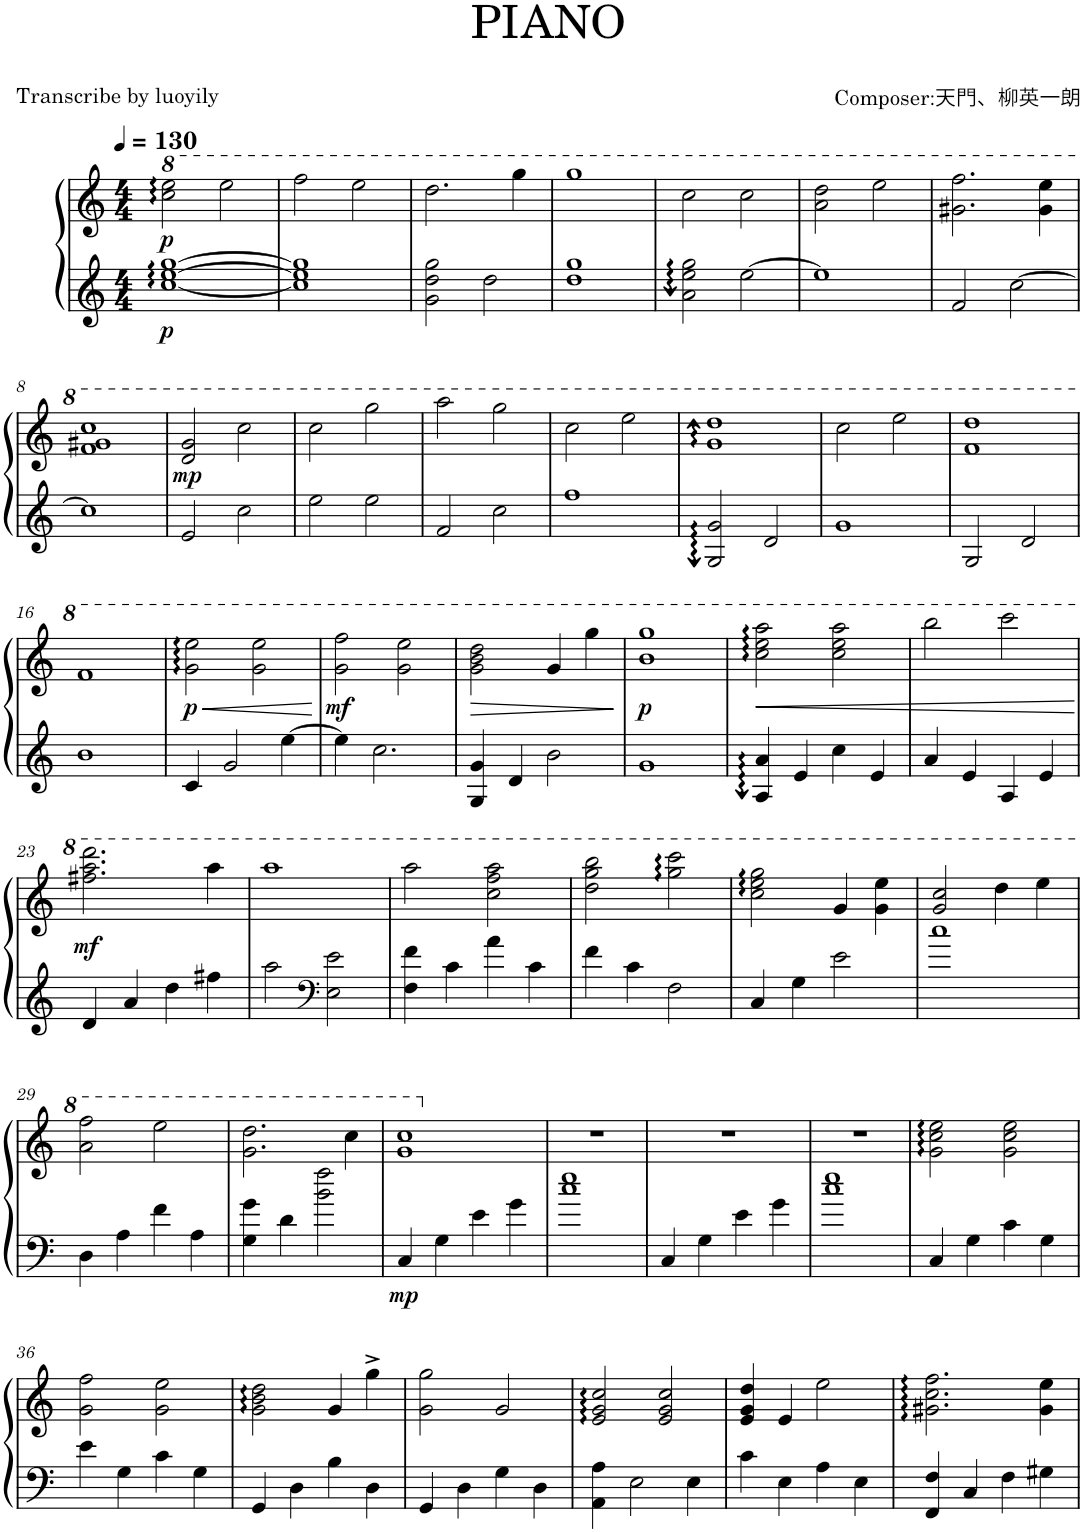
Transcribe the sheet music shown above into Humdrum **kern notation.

**kern	**kern	**dynam
*part1	*part1	*part1
*staff2	*staff1	*staff1/2
*I"钢琴, Piano 1	*	*
*I'Pno.	*	*
*clefG2	*clefG2	*
*k[]	*k[]	*
*M4/4	*M4/4	*
*MM130	*MM130	*
*	*8va	*
=1	=1	=1
!	!	!LO:DY:b=2
!	!	!LO:DY:n=1:b
[1cc:: [1ee:: [1gg::	2ccc\ 2eee\	p p
.	2eee\	.
=2	=2	=2
1cc] 1ee] 1gg]	2fff\	.
.	2eee\	.
=3	=3	=3
2g\ 2dd\ 2gg\	2.ddd\	.
2dd\	.	.
.	4ggg\	.
=4	=4	=4
1dd 1gg	1ggg	.
=5	=5	=5
2a\ 2ee\ 2gg\	2ccc\	.
[2ee\	2ccc\	.
=6	=6	=6
1ee]	2aa\ 2ddd\	.
.	2eee\	.
=7	=7	=7
2f/	2.gg#X\ 2.fff\	.
[2cc\	.	.
.	4gg#\ 4eee\	.
!!LO:LB:g=z
=8	=8	=8
1cc]	1ff 1gg#X 1ccc	.
=9	=9	=9
!	!	!LO:DY:b
2e/	2dd/ 2gg/	mp
2cc\	2ccc\	.
=10	=10	=10
2ee\	2ccc\	.
2ee\	2ggg\	.
=11	=11	=11
2f/	2aaa\	.
2cc\	2ggg\	.
=12	=12	=12
1ff	2ccc\	.
.	2eee\	.
=13	=13	=13
2G/:: 2g/::	1gg 1ddd	.
2d/	.	.
=14	=14	=14
1g	2ccc\	.
.	2eee\	.
=15	=15	=15
2G/	1ff 1ddd	.
2d/	.	.
!!LO:LB:g=z
=16	=16	=16
1b	1ff	.
=17	=17	=17
!	!	!LO:HP:b
!	!	!LO:DY:n=1:b
4c/	2gg\ 2eee\	< p
2g/	.	.
.	2gg\ 2eee\	.
[4ee\	.	.
.	.	[
=18	=18	=18
!	!	!LO:DY:b
4ee\]	2gg\ 2fff\	mf
2.cc\	.	.
.	2gg\ 2eee\	.
=19	=19	=19
!	!	!LO:HP:b
4G/ 4g/	2gg\ 2bb\ 2ddd\	>
4d/	.	.
2b\	4gg/	.
.	4ggg\	.
.	.	]
=20	=20	=20
!	!	!LO:DY:b
1g	1bb 1ggg	p
=21	=21	=21
!	!	!LO:HP:b
4A/:: 4a/::	2ccc\ 2eee\ 2aaa\	<
4e/	.	.
4cc\	2ccc\ 2eee\ 2aaa\	.
4e/	.	.
=22	=22	=22
4a/	2bbb\	.
4e/	.	.
4A/	2cccc\	.
4e/	.	.
.	.	[
!!LO:LB:g=z
=23	=23	=23
!	!	!LO:DY:b
4d/	2.fff#X\ 2.aaa\ 2.dddd\	mf
4a/	.	.
4dd\	.	.
4ff#X\	4aaa\	.
=24	=24	=24
2aa\	1aaa	.
*clefF4	*	*
2E\ 2e\	.	.
=25	=25	=25
4F\ 4f\	2aaa\	.
4c\	.	.
4a\	2ccc\ 2fff\ 2aaa\	.
4c\	.	.
=26	=26	=26
4f\	2ddd\ 2ggg\ 2bbb\	.
4c\	.	.
2F\	2ggg\ 2cccc\	.
=27	=27	=27
4C/	2ccc\ 2eee\ 2ggg\	.
4G\	.	.
2e\	4gg/	.
.	4gg\ 4eee\	.
=28	=28	=28
1cc	2gg/ 2ccc/	.
.	4ddd\	.
.	4eee\	.
!!LO:LB:g=z
=29	=29	=29
4D\	2aa\ 2fff\	.
4A\	.	.
4f\	2eee\	.
4A\	.	.
=30	=30	=30
4G\ 4g\	2.gg\ 2.ddd\	.
4d\	.	.
2b\ 2ff\	.	.
.	4ccc\	.
=31	=31	=31
!	!	!LO:DY:b=2
4C/	1gg 1ccc	mp
4G\	.	.
4e\	.	.
4g\	.	.
=32	=32	=32
*	*X8va	*
1cc 1ee	1r	.
=33	=33	=33
4C/	1r	.
4G\	.	.
4e\	.	.
4g\	.	.
=34	=34	=34
1cc 1ee	1r	.
=35	=35	=35
4C/	2g\ 2cc\ 2ee\	.
4G\	.	.
4c\	2g\ 2cc\ 2ee\	.
4G\	.	.
!!LO:LB:g=z
=36	=36	=36
4e\	2g\ 2ff\	.
4G\	.	.
4c\	2g\ 2ee\	.
4G\	.	.
=37	=37	=37
4GG/	2g\ 2b\ 2dd\	.
4D\	.	.
4B\	4g/	.
4D\	4gg^\	.
=38	=38	=38
4GG/	2g\ 2gg\	.
4D\	.	.
4G\	2g/	.
4D\	.	.
=39	=39	=39
4AA\ 4A\	2e/ 2g/ 2cc/	.
2E\	.	.
.	2e/ 2g/ 2cc/	.
4E\	.	.
=40	=40	=40
4c\	4e/ 4g/ 4dd/	.
4E\	4e/	.
4A\	2ee\	.
4E\	.	.
=41	=41	=41
4FF/ 4F/	2.g#X\ 2.cc\ 2.ff\	.
4C/	.	.
4F\	.	.
4G#X\	4g#\ 4ee\	.
=	=	=
*-	*-	*-
